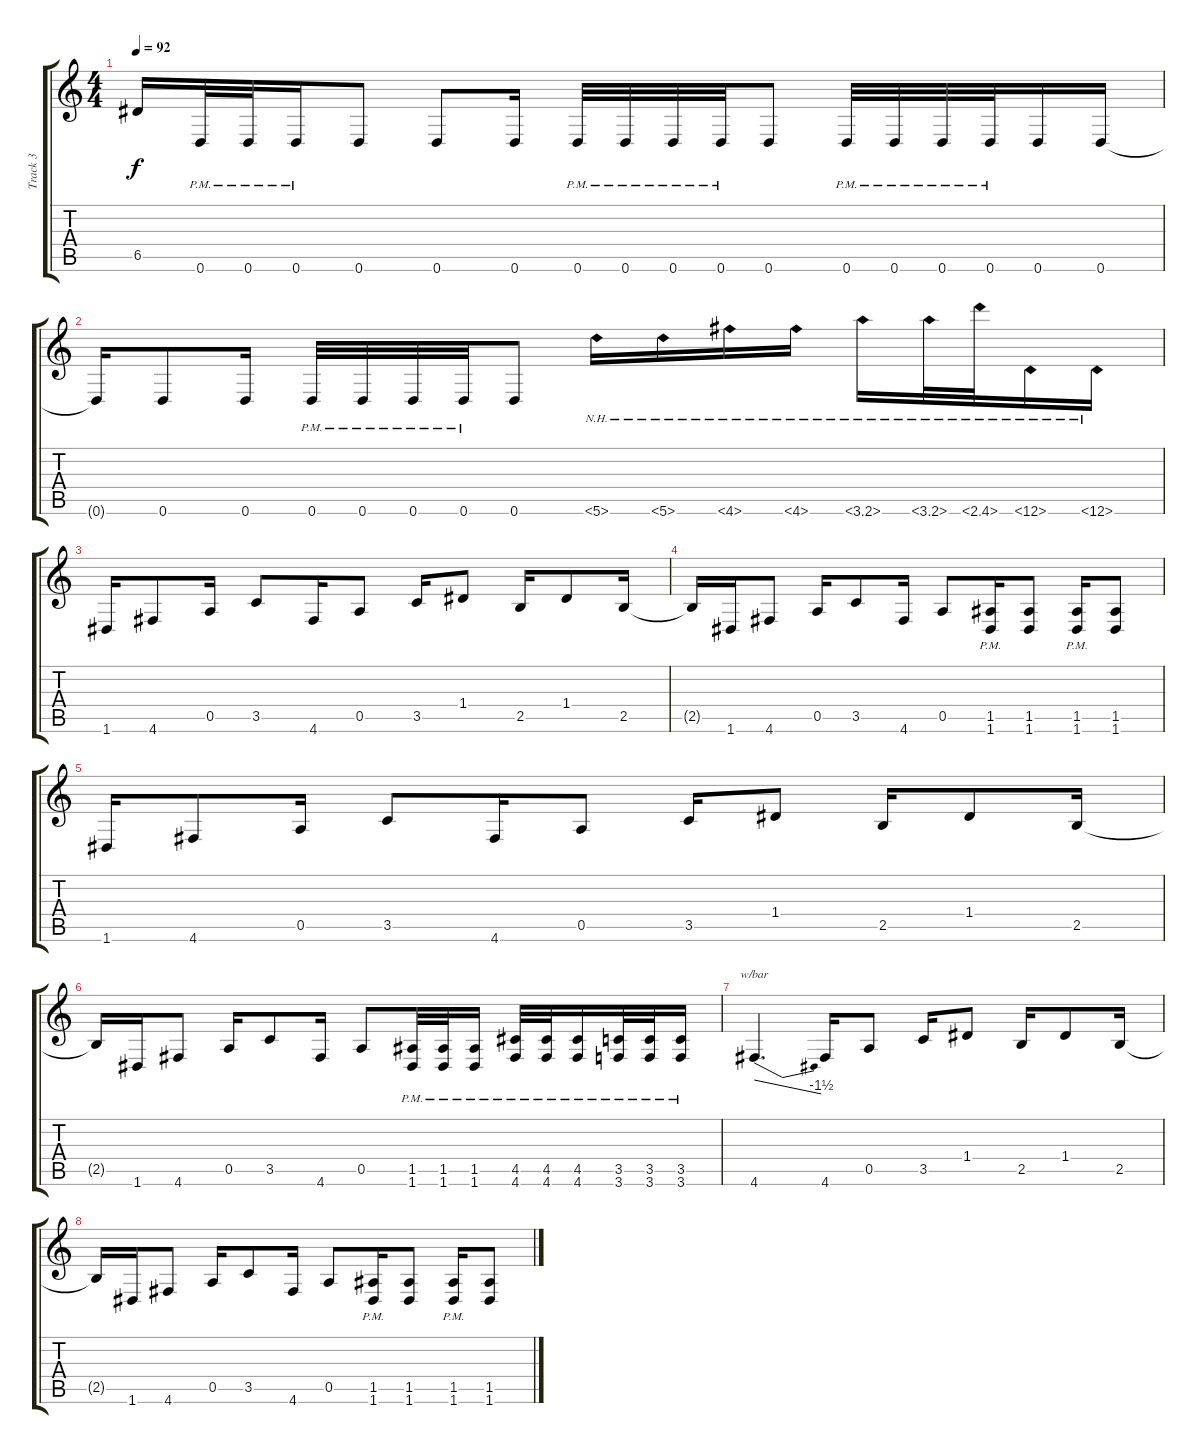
\track ("Track 3" "Track 3") {instrument distortionguitar}
\staff {score tabs}
\tuning (E4 B3 G3 D3 A2 D2) {hide}
\ts (4 4)
\tempo 92
\clef g2
\ks c
6.5.16{dy f} 0.6{pm}.32 0.6{pm}.32 0.6{pm}.16 0.6.8 0.6.8 0.6.16 0.6{pm}.32 0.6{pm}.32 0.6{pm}.32 0.6{pm}.32 0.6.8 0.6{pm}.32 0.6{pm}.32 0.6{pm}.32 0.6{pm}.32 0.6.16 0.6.16 |
0.6{t}.16 0.6.8 0.6.16 0.6{pm}.32 0.6{pm}.32 0.6{pm}.32 0.6{pm}.32 0.6.8 5.6{nh}.16 5.6{nh}.16 4.6{nh}.16 4.6{nh}.16 3.6{nh}.16 3.6{nh}.32 2.6{nh}.32 1.6{nh}.16 1.6{nh}.16 |
1.6.16 4.6.8 0.5.16 3.5.8 4.6.16 0.5.8 3.5.16 1.4.8 2.5.16 1.4.8 2.5.16 |
2.5{t}.16 1.6.16 4.6.8 0.5.16 3.5.8 4.6.16 0.5.8 (1.5{pm} 1.6{pm}).16 (1.5 1.6).8 (1.5{pm} 1.6{pm}).16 (1.5 1.6).8 |
1.6.16 4.6.8 0.5.16 3.5.8 4.6.16 0.5.8 3.5.16 1.4.8 2.5.16 1.4.8 2.5.16 |
2.5{t}.16 1.6.16 4.6.8 0.5.16 3.5.8 4.6.16 0.5.8 (1.5{pm} 1.6{pm}).32 (1.5{pm} 1.6{pm}).32 (1.5{pm} 1.6{pm}).16 (4.5{pm} 4.6{pm}).32 (4.5{pm} 4.6{pm}).32 (4.5{pm} 4.6{pm}).16 (3.5{pm} 3.6{pm}).32 (3.5{pm} 3.6{pm}).32 (3.5{pm} 3.6{pm}).16 |
4.6.4{d tbe (dive default 0 0 60 -6)} 4.6.16 0.5.8 3.5.16 1.4.8 2.5.16 1.4.8 2.5.16 |
2.5{t}.16 1.6.16 4.6.8 0.5.16 3.5.8 4.6.16 0.5.8 (1.5{pm} 1.6{pm}).16 (1.5 1.6).8 (1.5{pm} 1.6{pm}).16 (1.5 1.6).8
